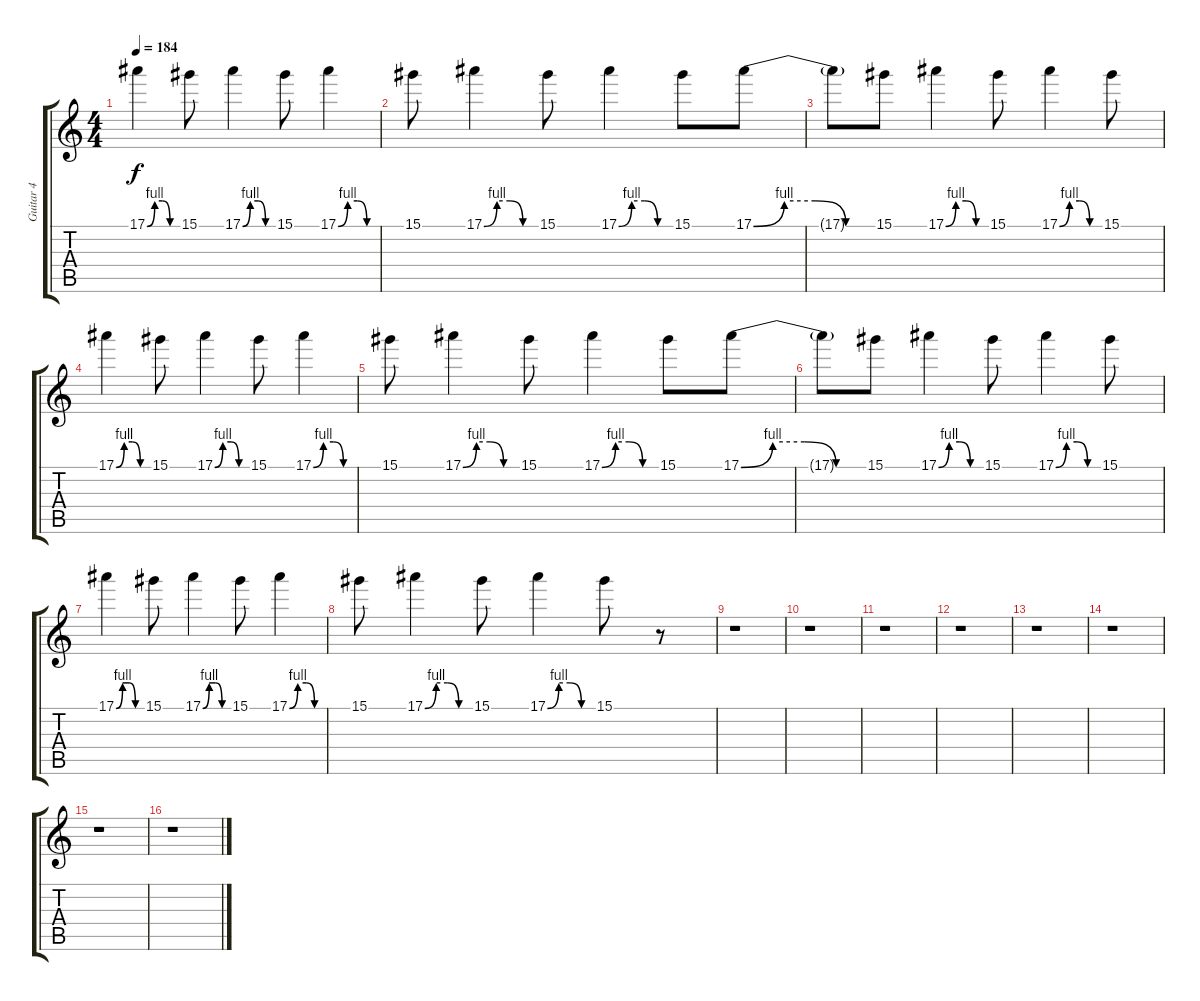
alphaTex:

\track ("Guitar 4" "Guitar 4") {instrument overdrivenguitar}
\staff {score tabs}
\tuning (F4 C4 Ab3 Eb3 Bb2 F2) {hide}
\ts (4 4)
\tempo 184
\clef g2
\ks c
17.1{be (custom 0 0 15 4 30 4 45 0 60 0)}.4{dy f} 15.1.8 17.1{be (custom 0 0 15 4 30 4 45 0 60 0)}.4 15.1.8 17.1{be (custom 0 0 15 4 30 4 45 0 60 0)}.4 |
15.1.8 17.1{be (custom 0 0 15 4 30 4 45 0 60 0)}.4 15.1.8 17.1{be (custom 0 0 15 4 30 4 45 0 60 0)}.4 15.1.8 17.1{be (custom 0 0 15 4 30 4 45 0 60 0)}.8 |
17.1{t}.8 15.1.8 17.1{be (custom 0 0 15 4 30 4 45 0 60 0)}.4 15.1.8 17.1{be (custom 0 0 15 4 30 4 45 0 60 0)}.4 15.1.8 |
17.1{be (custom 0 0 15 4 30 4 45 0 60 0)}.4 15.1.8 17.1{be (custom 0 0 15 4 30 4 45 0 60 0)}.4 15.1.8 17.1{be (custom 0 0 15 4 30 4 45 0 60 0)}.4 |
15.1.8 17.1{be (custom 0 0 15 4 30 4 45 0 60 0)}.4 15.1.8 17.1{be (custom 0 0 15 4 30 4 45 0 60 0)}.4 15.1.8 17.1{be (custom 0 0 15 4 30 4 45 0 60 0)}.8 |
17.1{t}.8 15.1.8 17.1{be (custom 0 0 15 4 30 4 45 0 60 0)}.4 15.1.8 17.1{be (custom 0 0 15 4 30 4 45 0 60 0)}.4 15.1.8 |
17.1{be (custom 0 0 15 4 30 4 45 0 60 0)}.4 15.1.8 17.1{be (custom 0 0 15 4 30 4 45 0 60 0)}.4 15.1.8 17.1{be (custom 0 0 15 4 30 4 45 0 60 0)}.4 |
15.1.8 17.1{be (custom 0 0 15 4 30 4 45 0 60 0)}.4 15.1.8 17.1{be (custom 0 0 15 4 30 4 45 0 60 0)}.4 15.1.8 r.8 |
r.1 |
r.1 |
r.1 |
r.1 |
r.1 |
r.1 |
r.1 |
r.1
